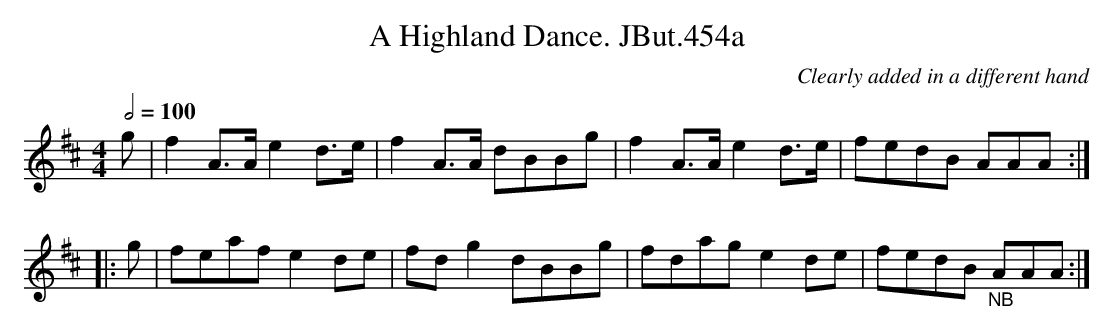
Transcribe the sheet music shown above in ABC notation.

X:1
T:Highland Dance. JBut.454a, A
C:Clearly added in a different hand
M:4/4
L:1/8
Q:1/2=100
K:D
g|f2 A>A e2 d>e|f2 A>A dBBg|f2 A>A e2 d>e|fedB AAA:|
|:g|feaf e2 de|fd g2 dBBg|fdag e2 de|fedB "_NB"AAA:|
